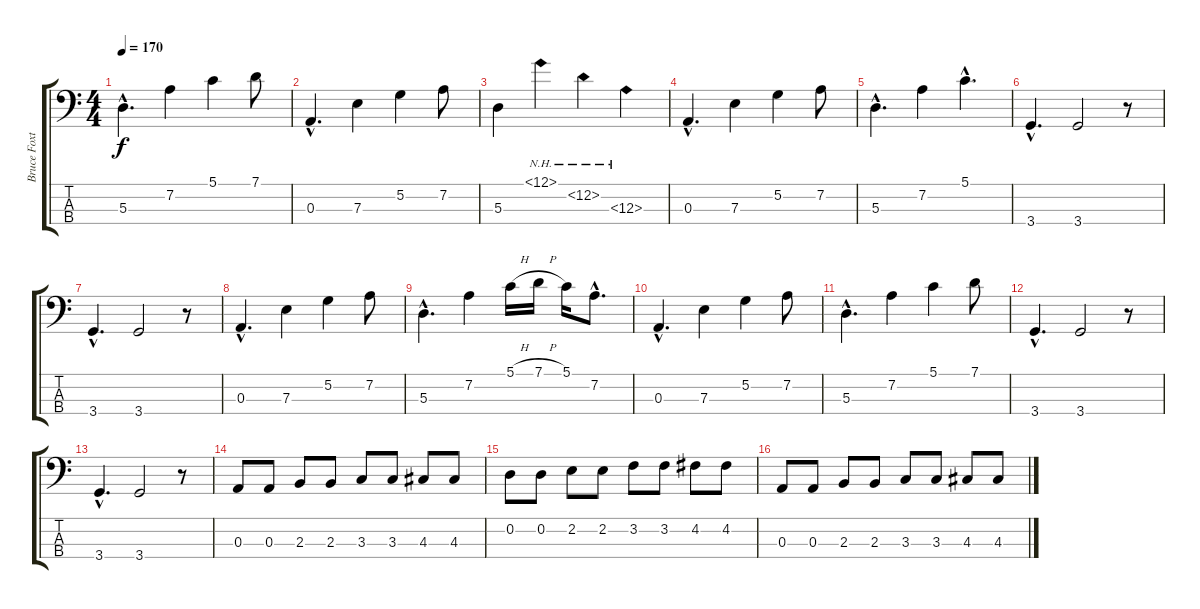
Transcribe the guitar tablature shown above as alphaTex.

\track ("Bruce Foxton" "Bruce Foxt") {instrument electricbassfinger}
\staff {score tabs}
\tuning (G2 D2 A1 E1) {hide}
\ts (4 4)
\tempo 170
\clef f4
\ks c
5.3{hac}.4{d dy f} 7.2.4 5.1.4 7.1.8 |
0.3{hac}.4{d} 7.3.4 5.2.4 7.2.8 |
5.3.4 12.1{nh}.4 12.2{nh}.4 12.3{nh}.4 |
0.3{hac}.4{d} 7.3.4 5.2.4 7.2.8 |
5.3{hac}.4{d} 7.2.4 5.1{hac}.4{d} |
3.4{hac}.4{d} 3.4.2 r.8 |
3.4{hac}.4{d} 3.4.2 r.8 |
0.3{hac}.4{d} 7.3.4 5.2.4 7.2.8 |
5.3{hac}.4{d} 7.2.4 5.1{h}.16 7.1{h}.16 5.1.16 7.2{hac}.8{d} |
0.3{hac}.4{d} 7.3.4 5.2.4 7.2.8 |
5.3{hac}.4{d} 7.2.4 5.1.4 7.1.8 |
3.4{hac}.4{d} 3.4.2 r.8 |
3.4{hac}.4{d} 3.4.2 r.8 |
0.3.8 0.3.8 2.3.8 2.3.8 3.3.8 3.3.8 4.3.8 4.3.8 |
0.2.8 0.2.8 2.2.8 2.2.8 3.2.8 3.2.8 4.2.8 4.2.8 |
0.3.8 0.3.8 2.3.8 2.3.8 3.3.8 3.3.8 4.3.8 4.3.8
